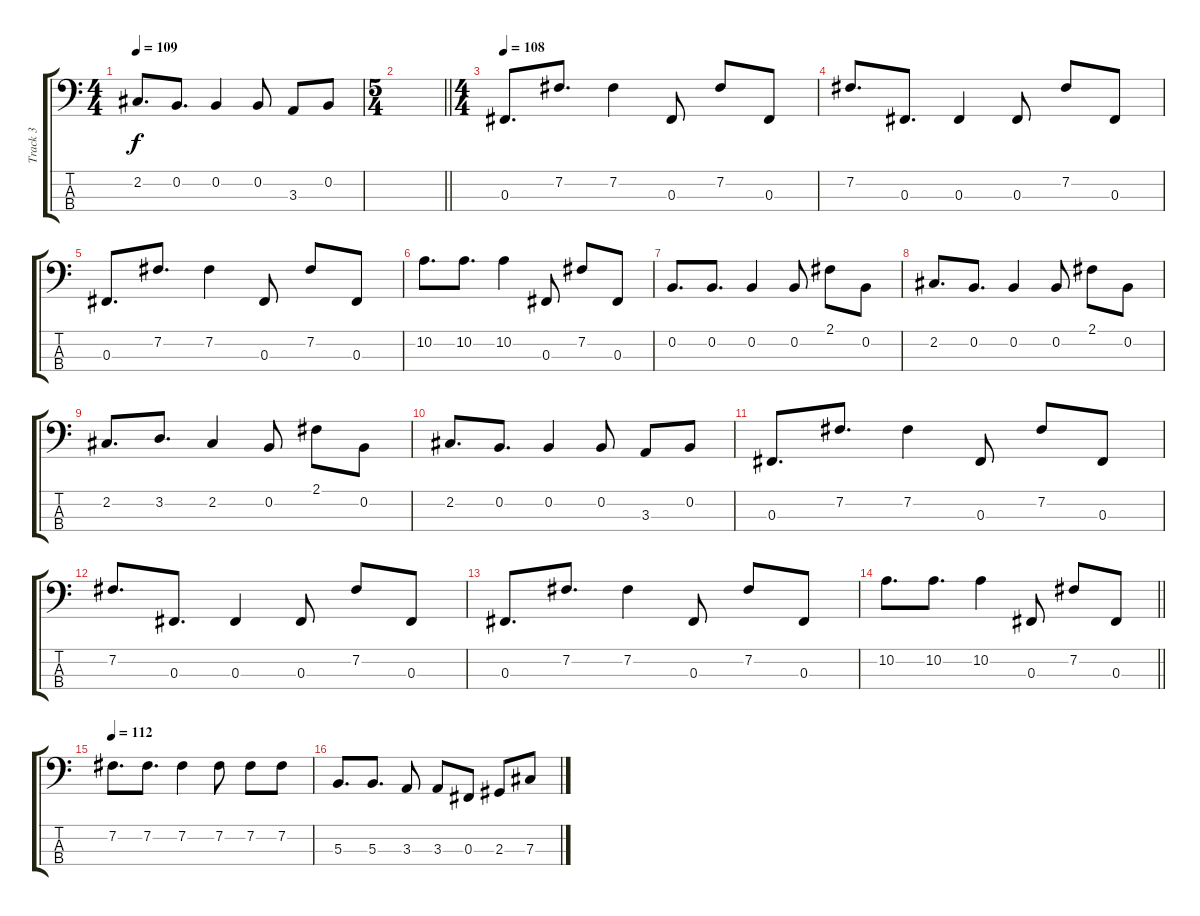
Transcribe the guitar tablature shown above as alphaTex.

\track ("Track 3" "Track 3") {instrument electricbasspick}
\staff {score tabs}
\tuning (E2 B1 Gb1 B0) {hide}
\ts (4 4)
\tempo 109
\clef f4
\ks c
2.2.8{d dy f} 0.2.8{d} 0.2.4 0.2.8 3.3.8 0.2.8 |
\ts (5 4)
\barLineRight lightlight
|
\ts (4 4)
\section ("" "")
\tempo 108
0.3.8{d} 7.2.8{d} 7.2.4 0.3.8 7.2.8 0.3.8 |
7.2.8{d} 0.3.8{d} 0.3.4 0.3.8 7.2.8 0.3.8 |
0.3.8{d} 7.2.8{d} 7.2.4 0.3.8 7.2.8 0.3.8 |
10.2.8{d} 10.2.8{d} 10.2.4 0.3.8 7.2.8 0.3.8 |
0.2.8{d} 0.2.8{d} 0.2.4 0.2.8 2.1.8 0.2.8 |
2.2.8{d} 0.2.8{d} 0.2.4 0.2.8 2.1.8 0.2.8 |
2.2.8{d} 3.2.8{d} 2.2.4 0.2.8 2.1.8 0.2.8 |
2.2.8{d} 0.2.8{d} 0.2.4 0.2.8 3.3.8 0.2.8 |
0.3.8{d} 7.2.8{d} 7.2.4 0.3.8 7.2.8 0.3.8 |
7.2.8{d} 0.3.8{d} 0.3.4 0.3.8 7.2.8 0.3.8 |
0.3.8{d} 7.2.8{d} 7.2.4 0.3.8 7.2.8 0.3.8 |
\barLineRight lightlight
10.2.8{d} 10.2.8{d} 10.2.4 0.3.8 7.2.8 0.3.8 |
\section ("" "")
\tempo 112
7.2.8{d} 7.2.8{d} 7.2.4 7.2.8 7.2.8 7.2.8 |
5.3.8{d} 5.3.8{d} 3.3.8 3.3.8 0.3.8 2.3.8 7.3.8
